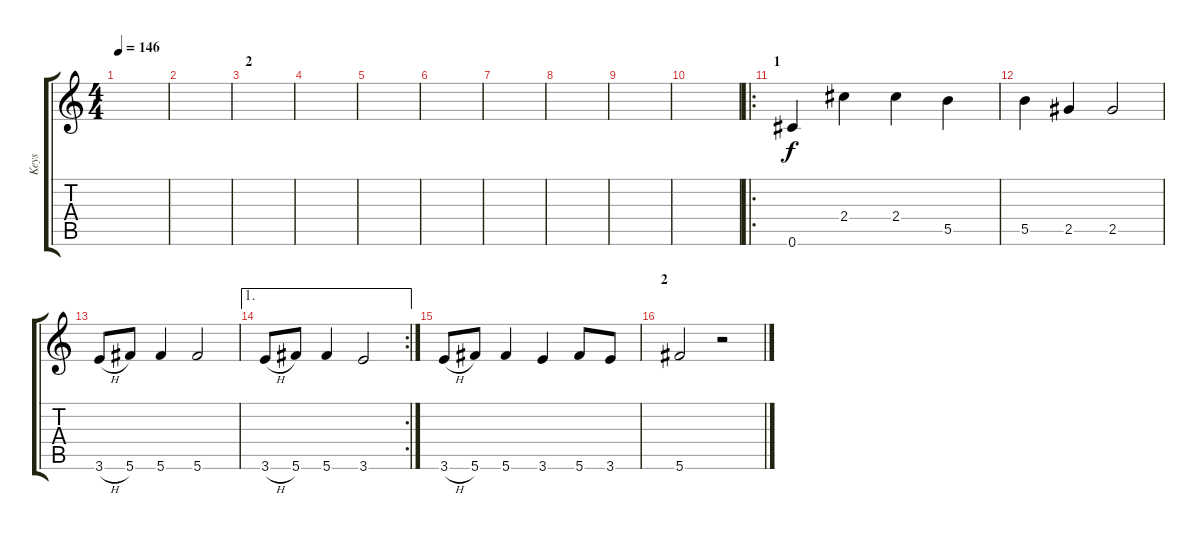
\track ("Keys" "Keys") {instrument stringensemble1}
\staff {score tabs}
\tuning (Db6 Ab5 E5 B4 Gb4 Db4) {hide}
\ts (4 4)
\tempo 146
\clef g2
\ks c
|
|
\section ("" "2")
|
|
|
|
|
|
|
|
\ro
\section ("" "1")
0.6.4 2.4.4 2.4.4 5.5.4 |
5.5.4 2.5.4 2.5.2 |
3.6{h}.8 5.6.8 5.6.4 5.6.2 |
\ae 1
\rc 2
3.6{h}.8 5.6.8 5.6.4 3.6.2 |
3.6{h}.8 5.6.8 5.6.4 3.6.4 5.6.8 3.6.8 |
\section ("" "2")
5.6.2 r.2
